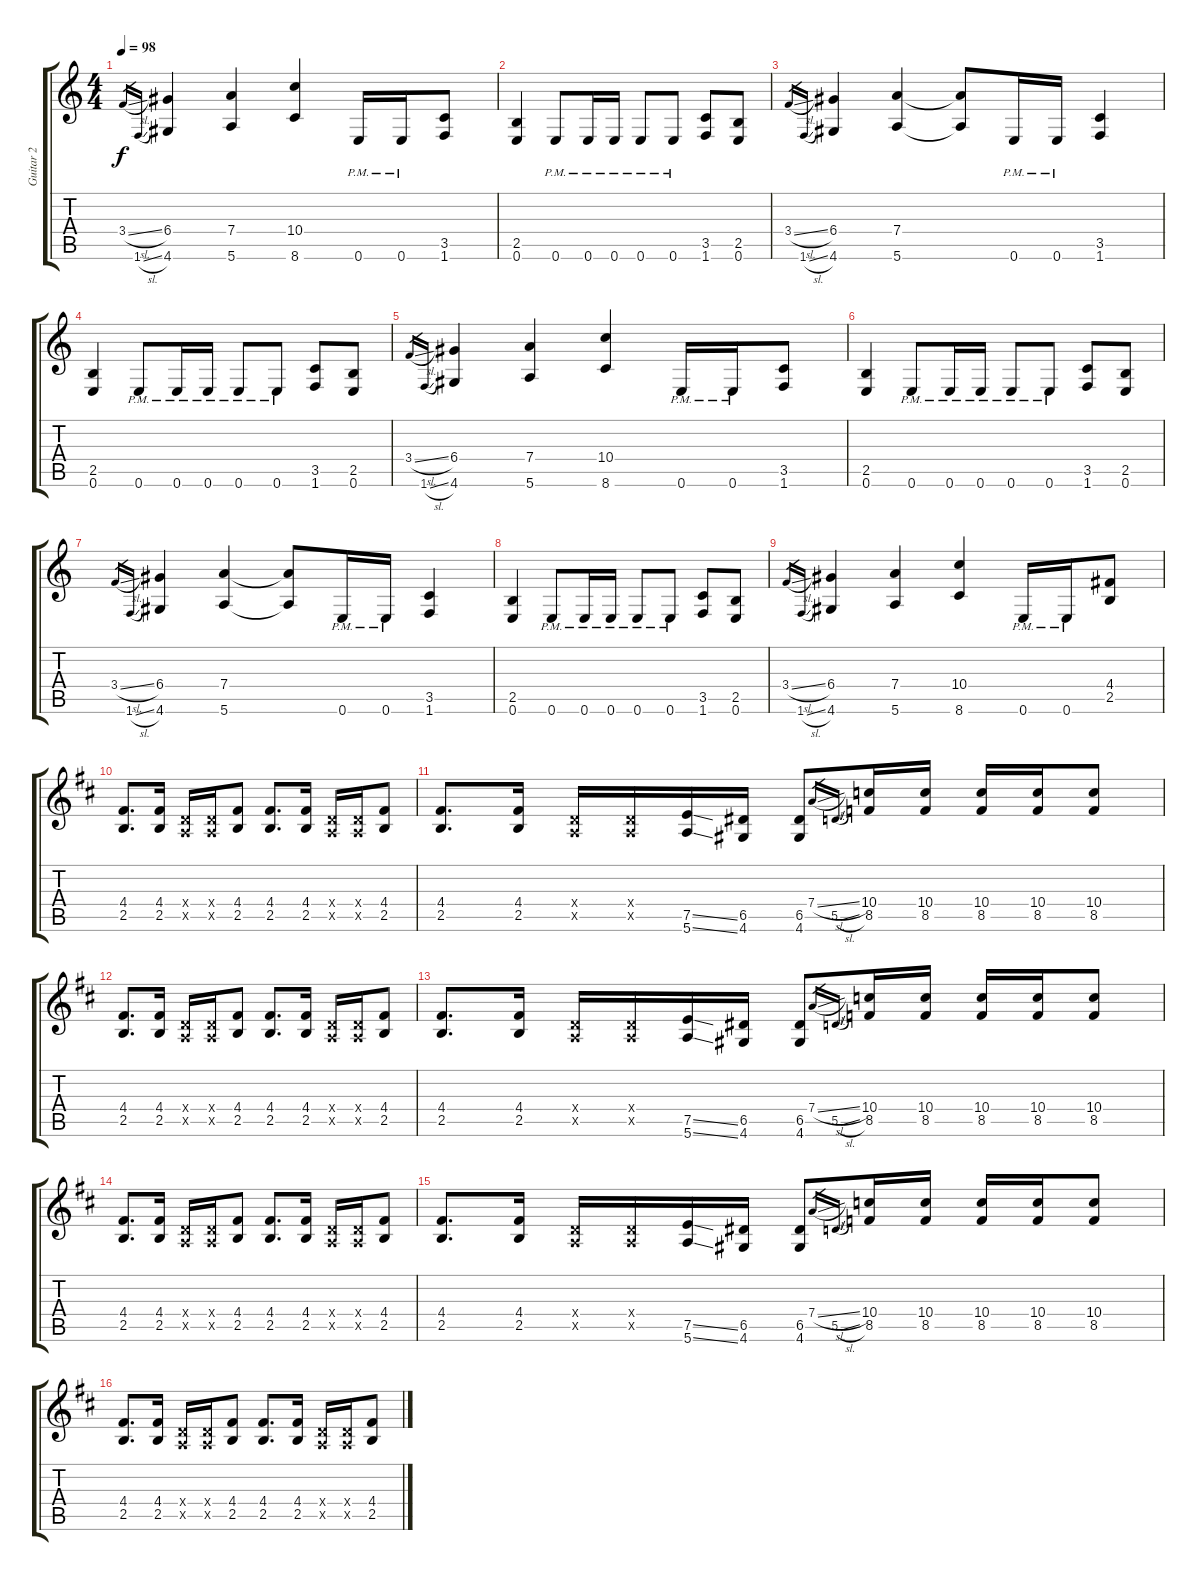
\track ("Guitar 2" "Guitar 2") {instrument distortionguitar}
\staff {score tabs}
\tuning (E4 B3 G3 D3 A2 E2) {hide}
\ts (4 4)
\tempo 98
\clef g2
\ks c
3.4{sl}.16{gr dy f} 1.6{sl}.16{gr} (6.4 4.6).4 (7.4 5.6).4 (10.4 8.6).4 0.6{pm}.16 0.6{pm}.16 (3.5 1.6).8 |
(2.5 0.6).4 0.6{pm}.8 0.6{pm}.16 0.6{pm}.16 0.6{pm}.8 0.6{pm}.8 (3.5 1.6).8 (2.5 0.6).8 |
3.4{sl}.16{gr} 1.6{sl}.16{gr} (6.4 4.6).4 (7.4 5.6).4 (7.4{t} 5.6{t}).8 0.6{pm}.16 0.6{pm}.16 (3.5 1.6).4 |
(2.5 0.6).4 0.6{pm}.8 0.6{pm}.16 0.6{pm}.16 0.6{pm}.8 0.6{pm}.8 (3.5 1.6).8 (2.5 0.6).8 |
3.4{sl}.16{gr} 1.6{sl}.16{gr} (6.4 4.6).4 (7.4 5.6).4 (10.4 8.6).4 0.6{pm}.16 0.6{pm}.16 (3.5 1.6).8 |
(2.5 0.6).4 0.6{pm}.8 0.6{pm}.16 0.6{pm}.16 0.6{pm}.8 0.6{pm}.8 (3.5 1.6).8 (2.5 0.6).8 |
3.4{sl}.16{gr} 1.6{sl}.16{gr} (6.4 4.6).4 (7.4 5.6).4 (7.4{t} 5.6{t}).8 0.6{pm}.16 0.6{pm}.16 (3.5 1.6).4 |
(2.5 0.6).4 0.6{pm}.8 0.6{pm}.16 0.6{pm}.16 0.6{pm}.8 0.6{pm}.8 (3.5 1.6).8 (2.5 0.6).8 |
3.4{sl}.16{gr} 1.6{sl}.16{gr} (6.4 4.6).4 (7.4 5.6).4 (10.4 8.6).4 0.6{pm}.16 0.6{pm}.16 (4.4 2.5).8 |
\ks bminor
(4.4 2.5).8{d} (4.4 2.5).16 (0.4{x} 0.5{x}).16 (0.4{x} 0.5{x}).16 (4.4 2.5).8 (4.4 2.5).8{d} (4.4 2.5).16 (0.4{x} 0.5{x}).16 (0.4{x} 0.5{x}).16 (4.4 2.5).8 |
(4.4 2.5).8{d} (4.4 2.5).16 (0.4{x} 0.5{x}).16 (0.4{x} 0.5{x}).16 (7.5{ss} 5.6{ss}).16 (6.5 4.6).16 (6.5 4.6).8 7.4{sl}.16{gr} 5.5{sl}.16{gr} (10.4 8.5).16 (10.4 8.5).16 (10.4 8.5).16 (10.4 8.5).16 (10.4 8.5).8 |
(4.4 2.5).8{d} (4.4 2.5).16 (0.4{x} 0.5{x}).16 (0.4{x} 0.5{x}).16 (4.4 2.5).8 (4.4 2.5).8{d} (4.4 2.5).16 (0.4{x} 0.5{x}).16 (0.4{x} 0.5{x}).16 (4.4 2.5).8 |
(4.4 2.5).8{d} (4.4 2.5).16 (0.4{x} 0.5{x}).16 (0.4{x} 0.5{x}).16 (7.5{ss} 5.6{ss}).16 (6.5 4.6).16 (6.5 4.6).8 7.4{sl}.16{gr} 5.5{sl}.16{gr} (10.4 8.5).16 (10.4 8.5).16 (10.4 8.5).16 (10.4 8.5).16 (10.4 8.5).8 |
(4.4 2.5).8{d} (4.4 2.5).16 (0.4{x} 0.5{x}).16 (0.4{x} 0.5{x}).16 (4.4 2.5).8 (4.4 2.5).8{d} (4.4 2.5).16 (0.4{x} 0.5{x}).16 (0.4{x} 0.5{x}).16 (4.4 2.5).8 |
(4.4 2.5).8{d} (4.4 2.5).16 (0.4{x} 0.5{x}).16 (0.4{x} 0.5{x}).16 (7.5{ss} 5.6{ss}).16 (6.5 4.6).16 (6.5 4.6).8 7.4{sl}.16{gr} 5.5{sl}.16{gr} (10.4 8.5).16 (10.4 8.5).16 (10.4 8.5).16 (10.4 8.5).16 (10.4 8.5).8 |
(4.4 2.5).8{d} (4.4 2.5).16 (0.4{x} 0.5{x}).16 (0.4{x} 0.5{x}).16 (4.4 2.5).8 (4.4 2.5).8{d} (4.4 2.5).16 (0.4{x} 0.5{x}).16 (0.4{x} 0.5{x}).16 (4.4 2.5).8
